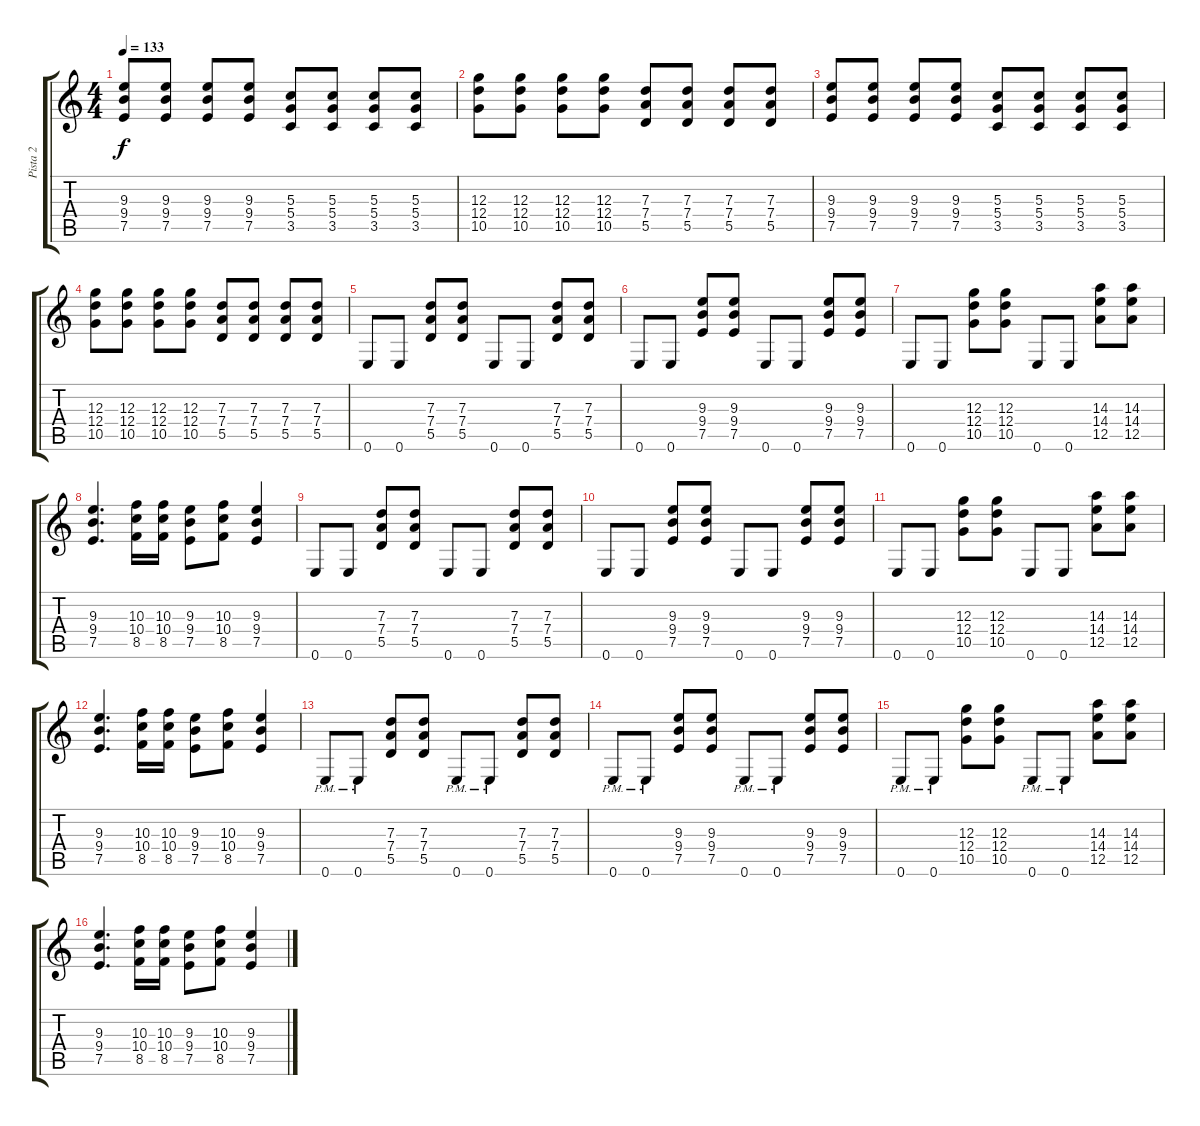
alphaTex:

\track ("Pista 2" "Pista 2") {instrument overdrivenguitar}
\staff {score tabs}
\tuning (E4 B3 G3 D3 A2 E2) {hide}
\ts (4 4)
\tempo 133
\clef g2
\ks c
(9.3 9.4 7.5).8{dy f} (9.3 9.4 7.5).8 (9.3 9.4 7.5).8 (9.3 9.4 7.5).8 (5.3 5.4 3.5).8 (5.3 5.4 3.5).8 (5.3 5.4 3.5).8 (5.3 5.4 3.5).8 |
(12.3 12.4 10.5).8 (12.3 12.4 10.5).8 (12.3 12.4 10.5).8 (12.3 12.4 10.5).8 (7.3 7.4 5.5).8 (7.3 7.4 5.5).8 (7.3 7.4 5.5).8 (7.3 7.4 5.5).8 |
(9.3 9.4 7.5).8 (9.3 9.4 7.5).8 (9.3 9.4 7.5).8 (9.3 9.4 7.5).8 (5.3 5.4 3.5).8 (5.3 5.4 3.5).8 (5.3 5.4 3.5).8 (5.3 5.4 3.5).8 |
(12.3 12.4 10.5).8 (12.3 12.4 10.5).8 (12.3 12.4 10.5).8 (12.3 12.4 10.5).8 (7.3 7.4 5.5).8 (7.3 7.4 5.5).8 (7.3 7.4 5.5).8 (7.3 7.4 5.5).8 |
0.6.8 0.6.8 (7.3 7.4 5.5).8 (7.3 7.4 5.5).8 0.6.8 0.6.8 (7.3 7.4 5.5).8 (7.3 7.4 5.5).8 |
0.6.8 0.6.8 (9.3 9.4 7.5).8 (9.3 9.4 7.5).8 0.6.8 0.6.8 (9.3 9.4 7.5).8 (9.3 9.4 7.5).8 |
0.6.8 0.6.8 (12.3 12.4 10.5).8 (12.3 12.4 10.5).8 0.6.8 0.6.8 (14.3 14.4 12.5).8 (14.3 14.4 12.5).8 |
(9.3 9.4 7.5).4{d} (10.3 10.4 8.5).16 (10.3 10.4 8.5).16 (9.3 9.4 7.5).8 (10.3 10.4 8.5).8 (9.3 9.4 7.5).4 |
0.6.8 0.6.8 (7.3 7.4 5.5).8 (7.3 7.4 5.5).8 0.6.8 0.6.8 (7.3 7.4 5.5).8 (7.3 7.4 5.5).8 |
0.6.8 0.6.8 (9.3 9.4 7.5).8 (9.3 9.4 7.5).8 0.6.8 0.6.8 (9.3 9.4 7.5).8 (9.3 9.4 7.5).8 |
0.6.8 0.6.8 (12.3 12.4 10.5).8 (12.3 12.4 10.5).8 0.6.8 0.6.8 (14.3 14.4 12.5).8 (14.3 14.4 12.5).8 |
(9.3 9.4 7.5).4{d} (10.3 10.4 8.5).16 (10.3 10.4 8.5).16 (9.3 9.4 7.5).8 (10.3 10.4 8.5).8 (9.3 9.4 7.5).4 |
0.6{pm}.8 0.6{pm}.8 (7.3 7.4 5.5).8 (7.3 7.4 5.5).8 0.6{pm}.8 0.6{pm}.8 (7.3 7.4 5.5).8 (7.3 7.4 5.5).8 |
0.6{pm}.8 0.6{pm}.8 (9.3 9.4 7.5).8 (9.3 9.4 7.5).8 0.6{pm}.8 0.6{pm}.8 (9.3 9.4 7.5).8 (9.3 9.4 7.5).8 |
0.6{pm}.8 0.6{pm}.8 (12.3 12.4 10.5).8 (12.3 12.4 10.5).8 0.6{pm}.8 0.6{pm}.8 (14.3 14.4 12.5).8 (14.3 14.4 12.5).8 |
(9.3 9.4 7.5).4{d} (10.3 10.4 8.5).16 (10.3 10.4 8.5).16 (9.3 9.4 7.5).8 (10.3 10.4 8.5).8 (9.3 9.4 7.5).4
